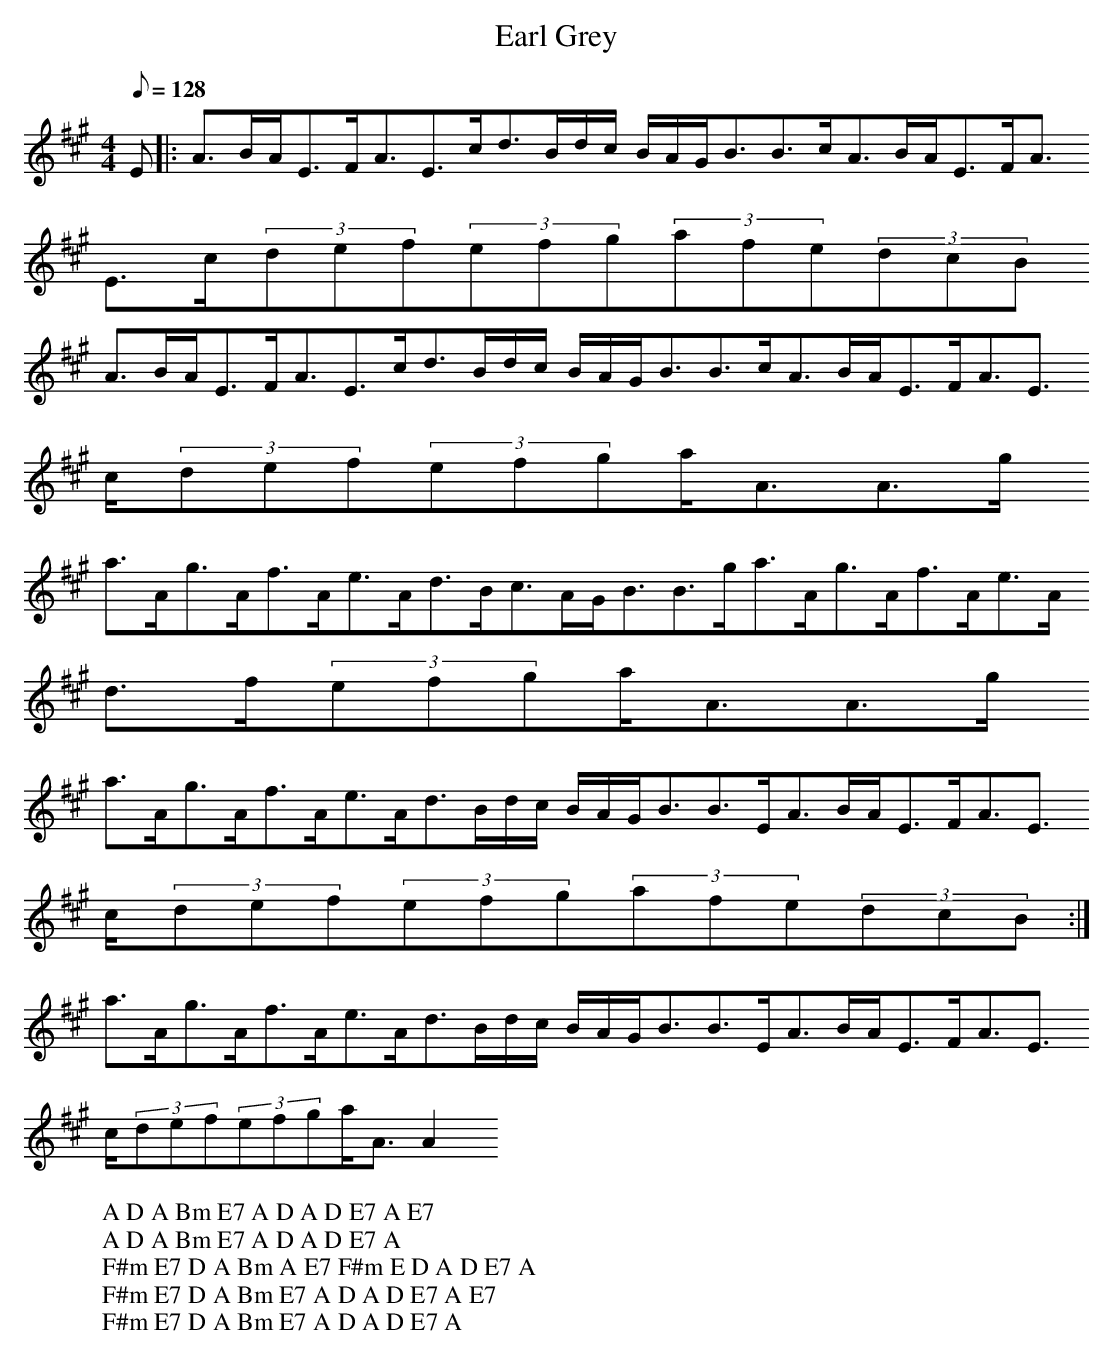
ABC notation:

X:1
T:Earl Grey
M:4/4
L:1/8
Q:128
K:A
E|:A3/2B/A/E3/2F/A3/2E3/2c/d3/2B/d/c/ B/A/G/B3/2B3/2c/A3/2B/A/E3/2F/A3/2
E3/2c/(3def(3efg(3afe(3dcB
W:A D A Bm E7 A D A D E7 A E7
A3/2B/A/E3/2F/A3/2E3/2c/d3/2B/d/c/ B/A/G/B3/2B3/2c/A3/2B/A/E3/2F/A3/2E3/
2c/(3def(3efga/A3/2A3/2g/
W:A D A Bm E7 A D A D E7 A
a3/2A/g3/2A/f3/2A/e3/2A/d3/2B/c3/2A/G/B3/2B3/2g/a3/2A/g3/2A/f3/2A/e3/2A/
d3/2f/(3efga/A3/2A3/2g/
W:F#m E7 D A Bm A E7 F#m E D A D E7 A
a3/2A/g3/2A/f3/2A/e3/2A/d3/2B/d/c/ B/A/G/B3/2B3/2E/A3/2B/A/E3/2F/A3/2E3/
2c/(3def(3efg(3afe(3dcB:|
W:F#m E7 D A Bm E7 A D A D E7 A E7
a3/2A/g3/2A/f3/2A/e3/2A/d3/2B/d/c/ B/A/G/B3/2B3/2E/A3/2B/A/E3/2F/A3/2E3/
2c/(3def(3efga/A3/2A2
W:F#m E7 D A Bm E7 A D A D E7 A
